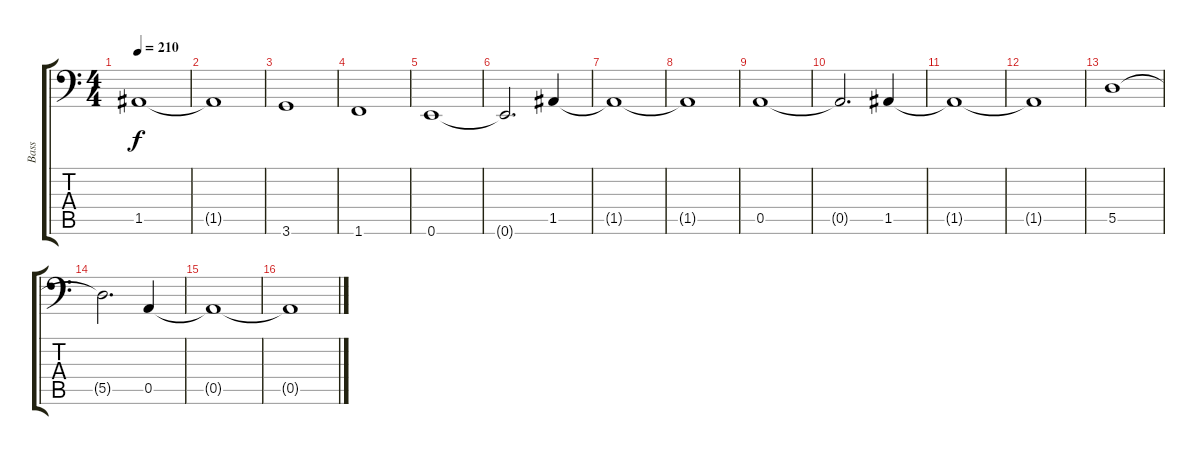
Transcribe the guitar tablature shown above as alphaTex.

\track ("Bass" "Bass") {instrument electricbasspick}
\staff {score tabs}
\tuning (E4 B3 G2 D2 A1 E1) {hide}
\ts (4 4)
\tempo 210
\clef f4
\ks c
1.5.1{dy f} |
1.5{t}.1 |
3.6.1 |
1.6.1 |
0.6.1 |
0.6{t}.2{d} 1.5.4 |
1.5{t}.1 |
1.5{t}.1 |
0.5.1 |
0.5{t}.2{d} 1.5.4 |
1.5{t}.1 |
1.5{t}.1 |
5.5.1 |
5.5{t}.2{d} 0.5.4 |
0.5{t}.1 |
0.5{t}.1
